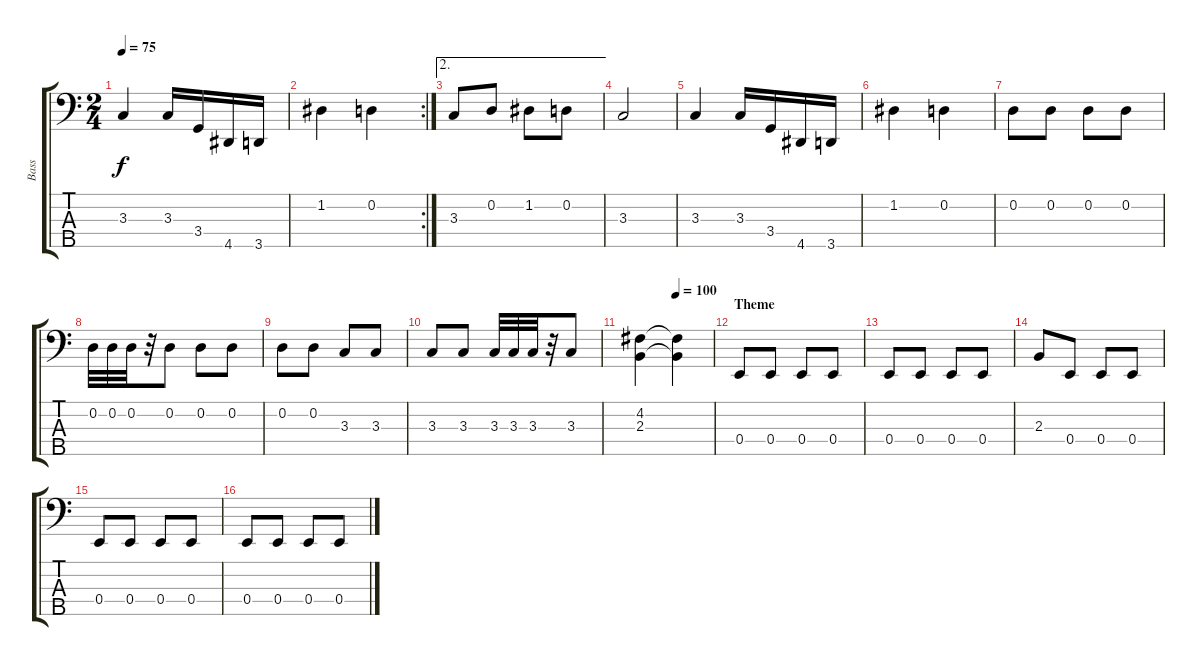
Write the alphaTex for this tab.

\track ("Bass" "Bass") {instrument electricbassfinger}
\staff {score tabs}
\tuning (G2 D2 A1 E1 B0) {hide}
\ts (2 4)
\tempo 75
\clef f4
\ks c
3.3.4{dy f} 3.3.16 3.4.16 4.5.16 3.5.16 |
\rc 2
1.2.4 0.2.4 |
\ae 2
3.3.8 0.2.8 1.2.8 0.2.8 |
3.3.2 |
3.3.4 3.3.16 3.4.16 4.5.16 3.5.16 |
1.2.4 0.2.4 |
0.2.8 0.2.8 0.2.8 0.2.8 |
0.2.32 0.2.32 0.2.32 r.32 0.2.8 0.2.8 0.2.8 |
0.2.8 0.2.8 3.3.8 3.3.8 |
3.3.8 3.3.8 3.3.32 3.3.32 3.3.32 r.32 3.3.8 |
\tempo (100 0.5)
(4.2 2.3).4 (4.2{t} 2.3{t}).4 |
\section ("" "Theme")
0.4.8 0.4.8 0.4.8 0.4.8 |
0.4.8 0.4.8 0.4.8 0.4.8 |
2.3.8 0.4.8 0.4.8 0.4.8 |
0.4.8 0.4.8 0.4.8 0.4.8 |
0.4.8 0.4.8 0.4.8 0.4.8
